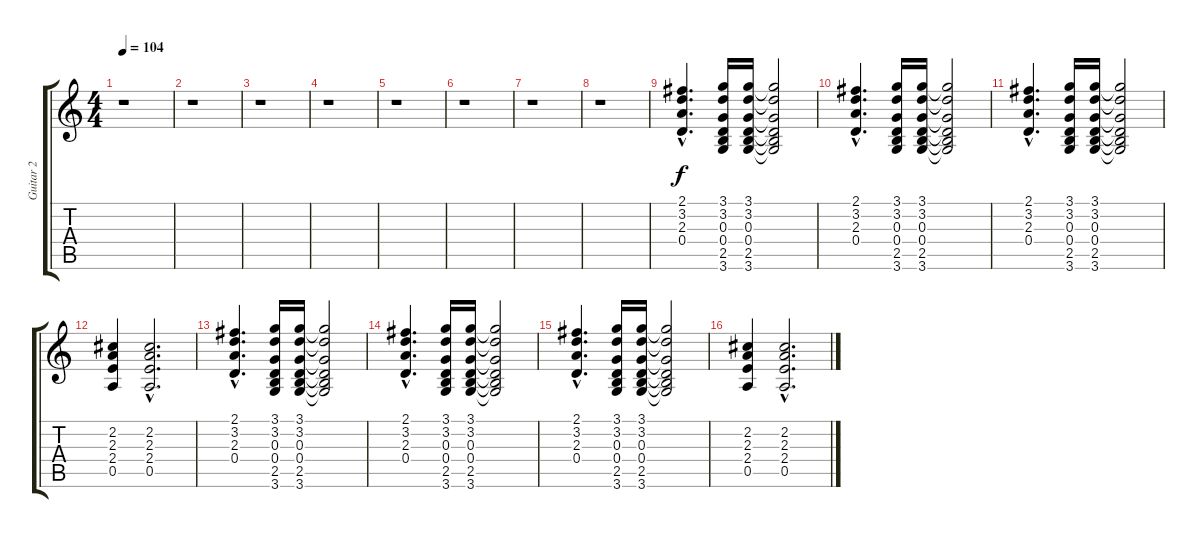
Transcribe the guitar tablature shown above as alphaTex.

\track ("Guitar 2" "Guitar 2") {instrument electricguitarclean}
\staff {score tabs}
\tuning (E4 B3 G3 D3 A2 E2) {hide}
\ts (4 4)
\tempo 104
\clef g2
\ks c
r.1{dy f} |
r.1 |
r.1 |
r.1 |
r.1 |
r.1 |
r.1 |
r.1 |
(2.1{hac} 3.2{hac} 2.3{hac} 0.4{hac}).4{d} (3.1 3.2 0.3 0.4 2.5 3.6).16 (3.1 3.2 0.3 0.4 2.5 3.6).16 (3.1{t} 3.2{t} 0.3{t} 0.4{t} 2.5{t} 3.6{t}).2 |
(2.1{hac} 3.2{hac} 2.3{hac} 0.4{hac}).4{d} (3.1 3.2 0.3 0.4 2.5 3.6).16 (3.1 3.2 0.3 0.4 2.5 3.6).16 (3.1{t} 3.2{t} 0.3{t} 0.4{t} 2.5{t} 3.6{t}).2 |
(2.1{hac} 3.2{hac} 2.3{hac} 0.4{hac}).4{d} (3.1 3.2 0.3 0.4 2.5 3.6).16 (3.1 3.2 0.3 0.4 2.5 3.6).16 (3.1{t} 3.2{t} 0.3{t} 0.4{t} 2.5{t} 3.6{t}).2 |
(2.2 2.3 2.4 0.5).4 (2.2{hac} 2.3{hac} 2.4{hac} 0.5{hac}).2{d} |
(2.1{hac} 3.2{hac} 2.3{hac} 0.4{hac}).4{d} (3.1 3.2 0.3 0.4 2.5 3.6).16 (3.1 3.2 0.3 0.4 2.5 3.6).16 (3.1{t} 3.2{t} 0.3{t} 0.4{t} 2.5{t} 3.6{t}).2 |
(2.1{hac} 3.2{hac} 2.3{hac} 0.4{hac}).4{d} (3.1 3.2 0.3 0.4 2.5 3.6).16 (3.1 3.2 0.3 0.4 2.5 3.6).16 (3.1{t} 3.2{t} 0.3{t} 0.4{t} 2.5{t} 3.6{t}).2 |
(2.1{hac} 3.2{hac} 2.3{hac} 0.4{hac}).4{d} (3.1 3.2 0.3 0.4 2.5 3.6).16 (3.1 3.2 0.3 0.4 2.5 3.6).16 (3.1{t} 3.2{t} 0.3{t} 0.4{t} 2.5{t} 3.6{t}).2 |
(2.2 2.3 2.4 0.5).4 (2.2{hac} 2.3{hac} 2.4{hac} 0.5{hac}).2{d}
